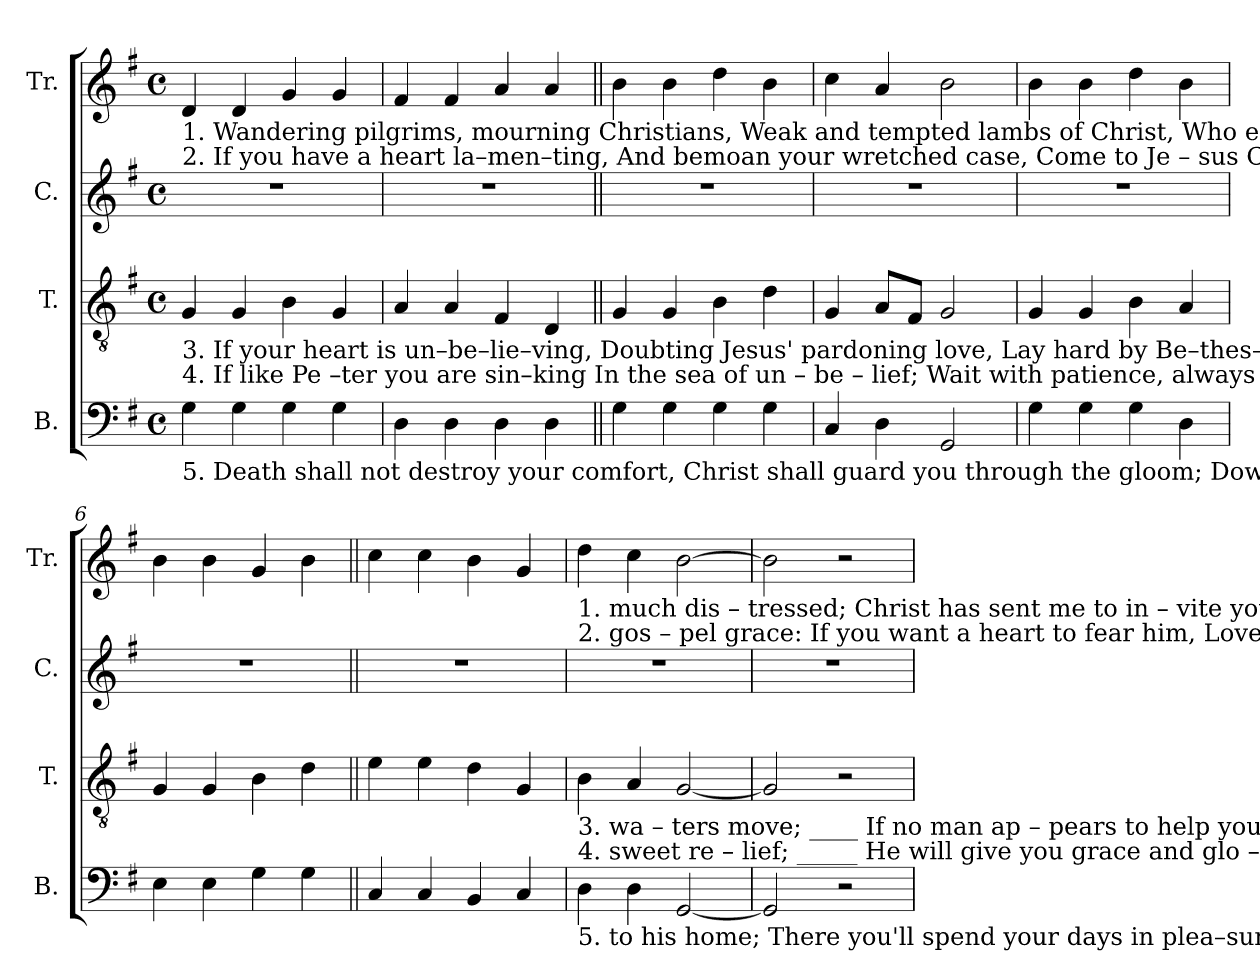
**kern	**kern	**kern	**kern
*part4	*part3	*part2	*part1
*staff4	*staff3	*staff2	*staff1
*I"B.	*I"T.	*I"C.	*I"Tr.
*I'B.	*I'T.	*I'C.	*I'Tr.
*clefF4	*clefGv2	*clefG2	*clefG2
*k[f#]	*k[f#]	*k[f#]	*k[f#]
*M4/4	*M4/4	*M4/4	*M4/4
*met(c)	*met(c)	*met(c)	*met(c)
*MM160	*MM160	*MM160	*MM160
=1	=1	=1	=1
!	!	!	!LO:TX:b:t=1. Wandering pilgrims, mourning Christians, Weak and tempted lambs of Christ,  Who endure  great  tri–bu–la–tion,   And  with sins  are
!	!	!	!LO:TX:b:t=2. If  you  have  a  heart la–men–ting,   And  bemoan  your  wretched  case,     Come  to  Je – sus  Christ  repenting,    He  will  give you
!	!LO:TX:b:t=3. If  your  heart  is  un–be–lie–ving,      Doubting  Jesus'   pardoning    love,     Lay  hard  by  Be–thes–da  wai–ting     Till  the  trou–bled	!	!
!	!LO:TX:b:t=4. If   like  Pe –ter  you  are  sin–king      In    the   sea    of      un   –  be  – lief;     Wait  with patience, always praying,   Christ will send you	!	!
!LO:TX:b:t=5. Death shall not destroy your comfort, Christ shall guard you through the gloom;  Down he'll send a heavenly convoy,  To  con–vey  you	!	!	!
4G\	4G/	1r	4d/
4G\	4G/	.	4d/
4G\	4B\	.	4g/
4G\	4G/	.	4g/
=2	=2	=2	=2
4D\	4A/	1r	4f#/
4D\	4A/	.	4f#/
4D\	4F#/	.	4a/
4D\	4D/	.	4a/
=3||	=3||	=3||	=3||
4G\	4G/	1r	4b\
4G\	4G/	.	4b\
4G\	4B\	.	4dd\
4G\	4d\	.	4b\
=4	=4	=4	=4
4C/	4G/	1r	4cc\
4D\	8A/L	.	4a/
.	8F#/J	.	.
2GG/	2G/	.	2b\
=5	=5	=5	=5
4G\	4G/	1r	4b\
4G\	4G/	.	4b\
4G\	4B\	.	4dd\
4D\	4A/	.	4b\
=6	=6	=6	=6
4E\	4G/	1r	4b\
4E\	4G/	.	4b\
4G\	4B\	.	4g/
4G\	4d\	.	4b\
=7||	=7||	=7||	=7||
4C/	4e\	1r	4cc\
4C/	4e\	.	4cc\
4BB/	4d\	.	4b\
4C/	4G/	.	4g/
!!LO:LB:g=z
=8	=8	=8	=8
!	!	!	!LO:TX:b:t=1. much  dis – tressed;                 Christ  has sent  me       to        in   –  vite       you      To     a      rich   and    cost – ly   feast; _____       Let  not
!	!	!	!LO:TX:b:t=2. gos – pel  grace&colon;                           If   you   want   a        heart    to        fear       him,   Love  and serve him   all  your  days, _____        On – ly
!	!LO:TX:b:t=3. wa – ters  move; ____                If    no    man   ap  –  pears     to       help     you,      All   their  ef–forts  prove  but  talk; ______     Je – sus,	!	!
!	!LO:TX:b:t=4. sweet  re – lief; _____                He   will  give  you    grace     and    glo    –   ry,         All  your  wants  shall  be  supplied, ______    Ca–naan,	!	!
!LO:TX:b:t=5. to   his    home;                           There  you'll  spend  your  days  in   plea–sure,        Free  from  eve – ry want and care&colon; ______    Come, O!	!	!	!
4D\	4B\	1r	4dd\
4D\	4A/	.	4cc\
[2GG/	[2G/	.	[2b\
=9	=9	=9	=9
2GG/]	2G/]	1r	2b\]
2r	2r	.	2r
=	=	=	=
*-	*-	*-	*-
